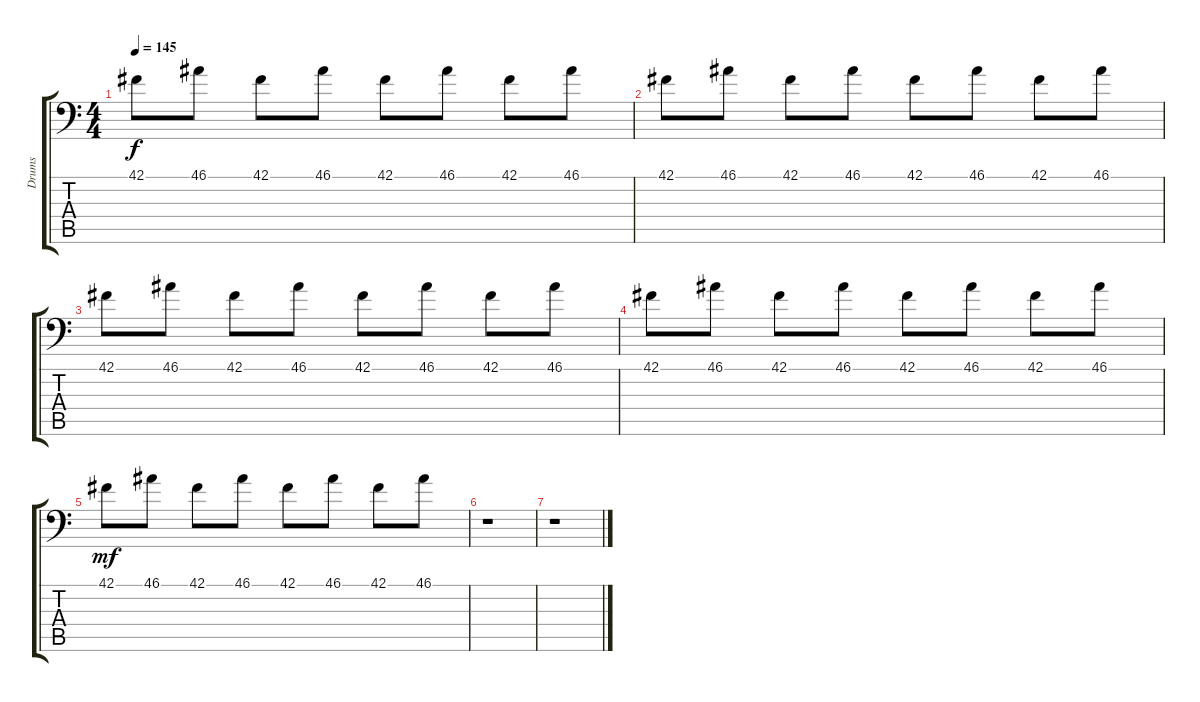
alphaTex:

\track ("Drums" "Drums") {instrument acousticgrandpiano}
\staff {score tabs}
\tuning (C-1 C-1 C-1 C-1 C-1 C-1) {hide}
\ts (4 4)
\tempo 145
\clef f4
\ks c
42.1.8{dy f} 46.1.8 42.1.8 46.1.8 42.1.8 46.1.8 42.1.8 46.1.8 |
42.1.8 46.1.8 42.1.8 46.1.8 42.1.8 46.1.8 42.1.8 46.1.8 |
42.1.8 46.1.8 42.1.8 46.1.8 42.1.8 46.1.8 42.1.8 46.1.8 |
42.1.8 46.1.8 42.1.8 46.1.8 42.1.8 46.1.8 42.1.8 46.1.8 |
42.1.8{dy mf} 46.1.8 42.1.8 46.1.8 42.1.8 46.1.8 42.1.8 46.1.8 |
r.1 |
r.1
